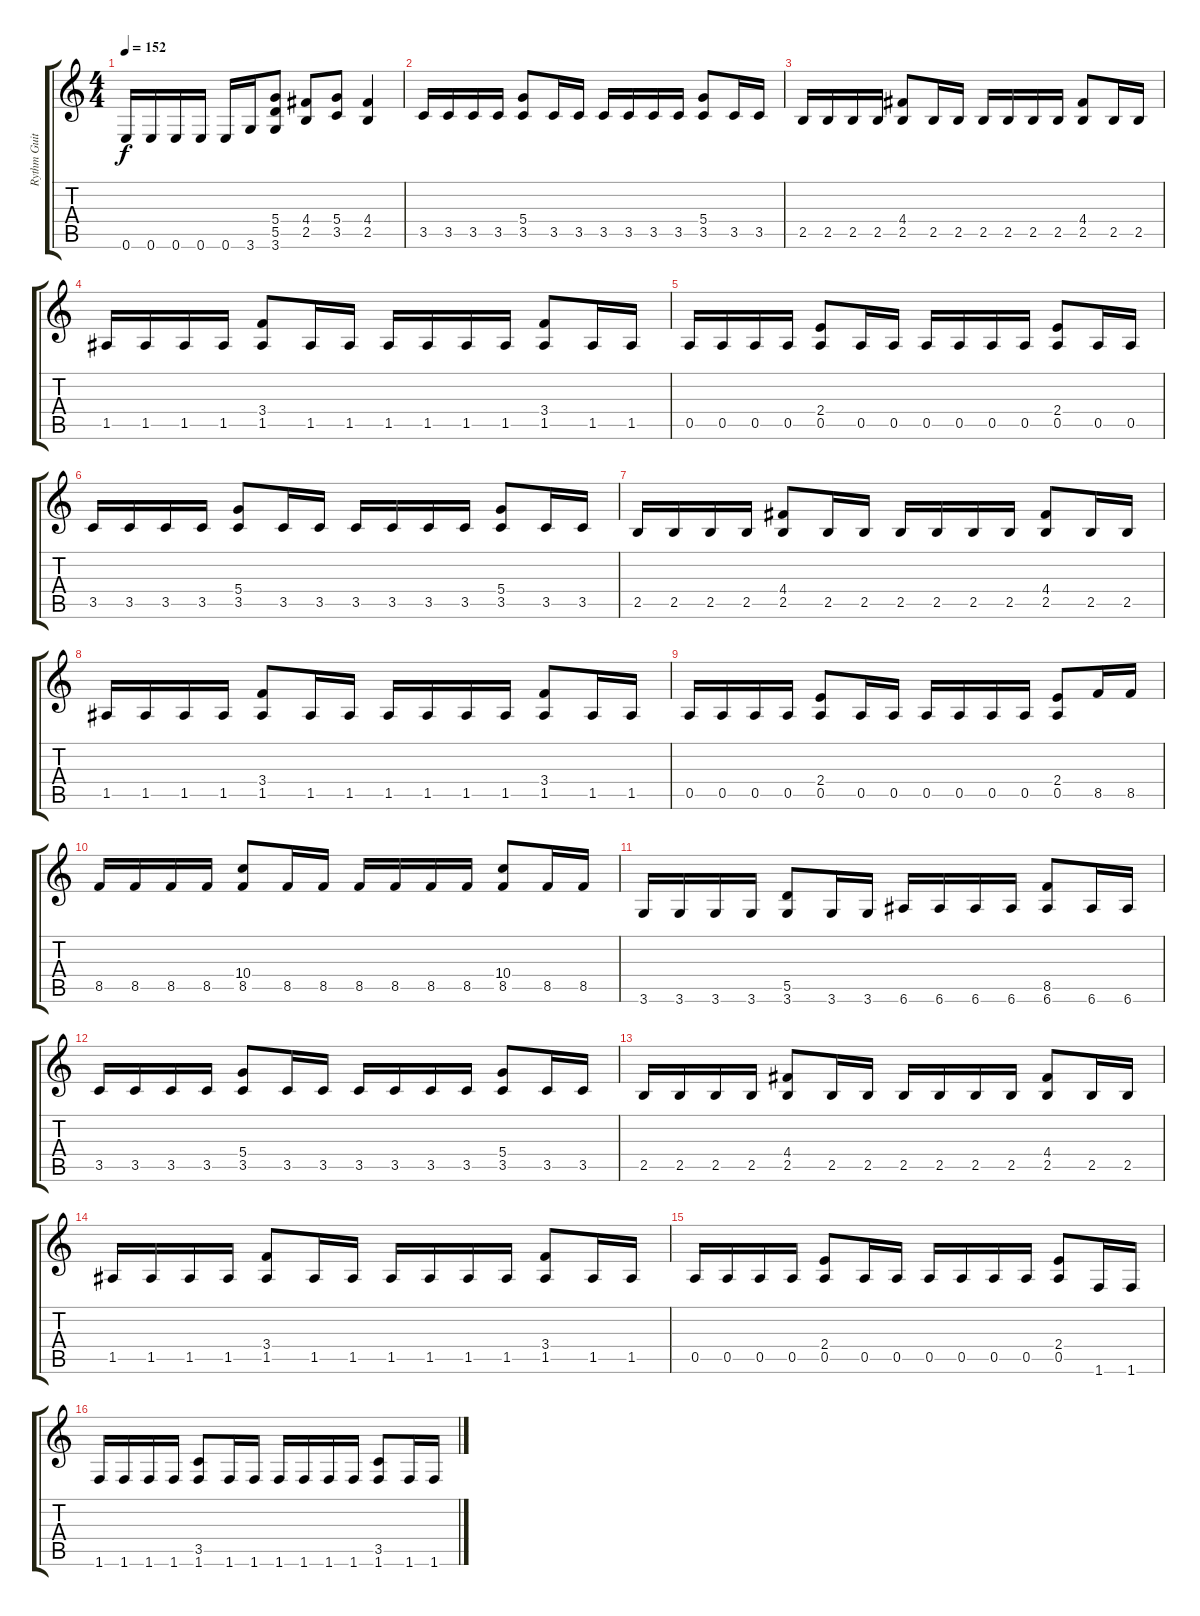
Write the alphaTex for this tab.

\track ("Rythm Guitar" "Rythm Guit") {instrument distortionguitar}
\staff {score tabs}
\tuning (E4 B3 G3 D3 A2 E2) {hide}
\ts (4 4)
\tempo 152
\clef g2
\ks c
0.6.16{dy f} 0.6.16 0.6.16 0.6.16 0.6.16 3.6.16 (5.4 5.5 3.6).8 (4.4 2.5).8 (5.4 3.5).8 (4.4 2.5).4 |
3.5.16 3.5.16 3.5.16 3.5.16 (5.4 3.5).8 3.5.16 3.5.16 3.5.16 3.5.16 3.5.16 3.5.16 (5.4 3.5).8 3.5.16 3.5.16 |
2.5.16 2.5.16 2.5.16 2.5.16 (4.4 2.5).8 2.5.16 2.5.16 2.5.16 2.5.16 2.5.16 2.5.16 (4.4 2.5).8 2.5.16 2.5.16 |
1.5.16 1.5.16 1.5.16 1.5.16 (3.4 1.5).8 1.5.16 1.5.16 1.5.16 1.5.16 1.5.16 1.5.16 (3.4 1.5).8 1.5.16 1.5.16 |
0.5.16 0.5.16 0.5.16 0.5.16 (2.4 0.5).8 0.5.16 0.5.16 0.5.16 0.5.16 0.5.16 0.5.16 (2.4 0.5).8 0.5.16 0.5.16 |
3.5.16 3.5.16 3.5.16 3.5.16 (5.4 3.5).8 3.5.16 3.5.16 3.5.16 3.5.16 3.5.16 3.5.16 (5.4 3.5).8 3.5.16 3.5.16 |
2.5.16 2.5.16 2.5.16 2.5.16 (4.4 2.5).8 2.5.16 2.5.16 2.5.16 2.5.16 2.5.16 2.5.16 (4.4 2.5).8 2.5.16 2.5.16 |
1.5.16 1.5.16 1.5.16 1.5.16 (3.4 1.5).8 1.5.16 1.5.16 1.5.16 1.5.16 1.5.16 1.5.16 (3.4 1.5).8 1.5.16 1.5.16 |
0.5.16 0.5.16 0.5.16 0.5.16 (2.4 0.5).8 0.5.16 0.5.16 0.5.16 0.5.16 0.5.16 0.5.16 (2.4 0.5).8 8.5.16 8.5.16 |
8.5.16 8.5.16 8.5.16 8.5.16 (10.4 8.5).8 8.5.16 8.5.16 8.5.16 8.5.16 8.5.16 8.5.16 (10.4 8.5).8 8.5.16 8.5.16 |
3.6.16 3.6.16 3.6.16 3.6.16 (5.5 3.6).8 3.6.16 3.6.16 6.6.16 6.6.16 6.6.16 6.6.16 (8.5 6.6).8 6.6.16 6.6.16 |
3.5.16 3.5.16 3.5.16 3.5.16 (5.4 3.5).8 3.5.16 3.5.16 3.5.16 3.5.16 3.5.16 3.5.16 (5.4 3.5).8 3.5.16 3.5.16 |
2.5.16 2.5.16 2.5.16 2.5.16 (4.4 2.5).8 2.5.16 2.5.16 2.5.16 2.5.16 2.5.16 2.5.16 (4.4 2.5).8 2.5.16 2.5.16 |
1.5.16 1.5.16 1.5.16 1.5.16 (3.4 1.5).8 1.5.16 1.5.16 1.5.16 1.5.16 1.5.16 1.5.16 (3.4 1.5).8 1.5.16 1.5.16 |
0.5.16 0.5.16 0.5.16 0.5.16 (2.4 0.5).8 0.5.16 0.5.16 0.5.16 0.5.16 0.5.16 0.5.16 (2.4 0.5).8 1.6.16 1.6.16 |
1.6.16 1.6.16 1.6.16 1.6.16 (3.5 1.6).8 1.6.16 1.6.16 1.6.16 1.6.16 1.6.16 1.6.16 (3.5 1.6).8 1.6.16 1.6.16
